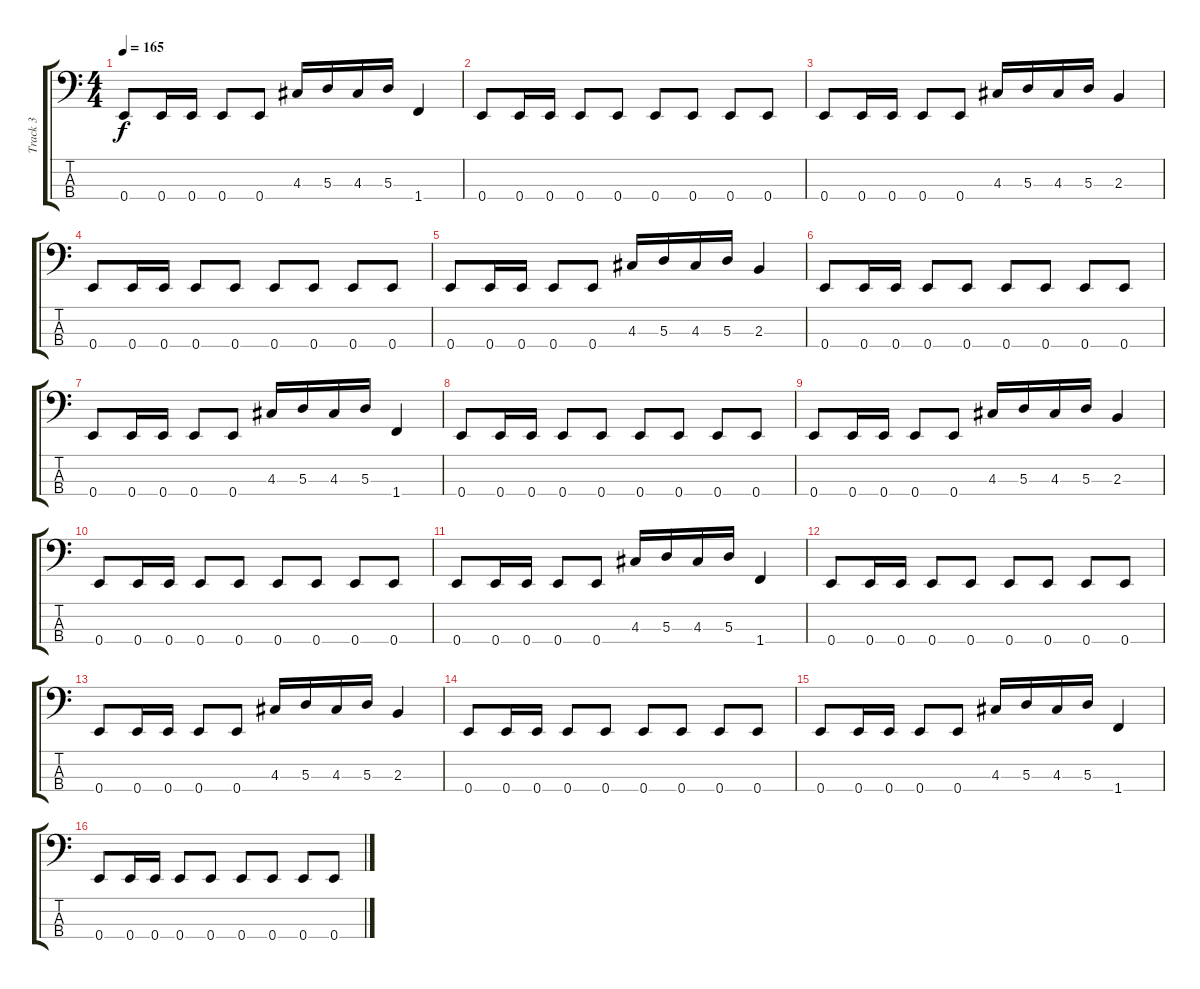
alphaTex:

\track ("Track 3" "Track 3") {instrument electricbassfinger}
\staff {score tabs}
\tuning (G2 D2 A1 E1) {hide}
\ts (4 4)
\tempo 165
\clef f4
\ks c
0.4.8{dy f} 0.4.16 0.4.16 0.4.8 0.4.8 4.3.16 5.3.16 4.3.16 5.3.16 1.4.4 |
0.4.8 0.4.16 0.4.16 0.4.8 0.4.8 0.4.8 0.4.8 0.4.8 0.4.8 |
0.4.8 0.4.16 0.4.16 0.4.8 0.4.8 4.3.16 5.3.16 4.3.16 5.3.16 2.3.4 |
0.4.8 0.4.16 0.4.16 0.4.8 0.4.8 0.4.8 0.4.8 0.4.8 0.4.8 |
0.4.8 0.4.16 0.4.16 0.4.8 0.4.8 4.3.16 5.3.16 4.3.16 5.3.16 2.3.4 |
0.4.8 0.4.16 0.4.16 0.4.8 0.4.8 0.4.8 0.4.8 0.4.8 0.4.8 |
0.4.8 0.4.16 0.4.16 0.4.8 0.4.8 4.3.16 5.3.16 4.3.16 5.3.16 1.4.4 |
0.4.8 0.4.16 0.4.16 0.4.8 0.4.8 0.4.8 0.4.8 0.4.8 0.4.8 |
0.4.8 0.4.16 0.4.16 0.4.8 0.4.8 4.3.16 5.3.16 4.3.16 5.3.16 2.3.4 |
0.4.8 0.4.16 0.4.16 0.4.8 0.4.8 0.4.8 0.4.8 0.4.8 0.4.8 |
0.4.8 0.4.16 0.4.16 0.4.8 0.4.8 4.3.16 5.3.16 4.3.16 5.3.16 1.4.4 |
0.4.8 0.4.16 0.4.16 0.4.8 0.4.8 0.4.8 0.4.8 0.4.8 0.4.8 |
0.4.8 0.4.16 0.4.16 0.4.8 0.4.8 4.3.16 5.3.16 4.3.16 5.3.16 2.3.4 |
0.4.8 0.4.16 0.4.16 0.4.8 0.4.8 0.4.8 0.4.8 0.4.8 0.4.8 |
0.4.8 0.4.16 0.4.16 0.4.8 0.4.8 4.3.16 5.3.16 4.3.16 5.3.16 1.4.4 |
0.4.8 0.4.16 0.4.16 0.4.8 0.4.8 0.4.8 0.4.8 0.4.8 0.4.8
